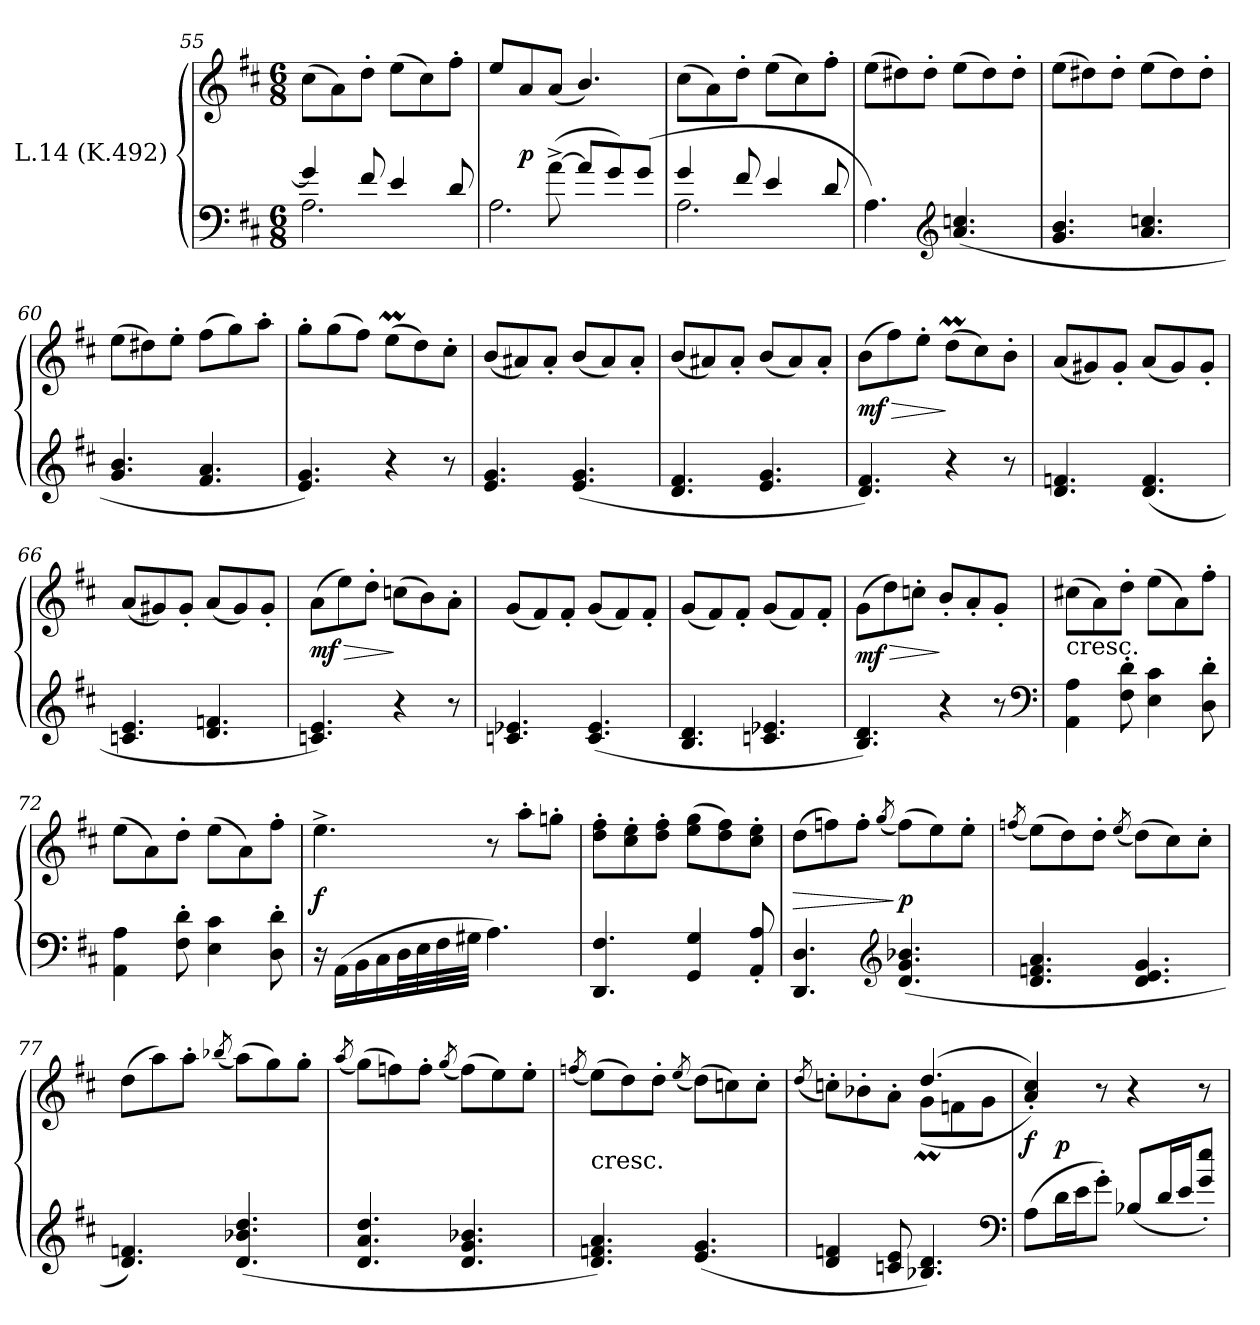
**kern	**kern	**dynam
*part1	*part1	*part1
*staff2	*staff1	*staff1/2
*I"L.14 (K.492)	*	*
*clefF4	*clefG2	*
*k[f#c#]	*k[f#c#]	*
*D:	*D:	*
*M6/8	*M6/8	*
=55	=55	=55
*^	*	*
4g]	2.A	(8cc#L	.
.	.	8a)	.
8f#	.	8dd'J	.
4e	.	(8eeL	.
.	.	8cc#)	.
8d	.	8ff#'J	.
=56	=56	=56	=56
4ryy	2.A	8eeL	.
.	.	8a	p
(<[8a^<\	.	(>8a/J	.
8a\L]	.	4.b/)	.
8g/)	.	.	.
(8g/J	.	.	.
=57	=57	=57	=57
4g	2.A	(8cc#L	.
.	.	8a)	.
8f#	.	8dd'J	.
4e	.	(8eeL	.
.	.	8cc#)	.
8d	.	8ff#'J	.
*v	*v	*	*
=58	=58	=58
4.A)	(8eeL	.
.	8dd#X)	.
.	8dd#'J	.
*clefG2	*	*
(4.a/ 4.ccn/	(8eeL	.
.	8dd#)	.
.	8dd#'J	.
!!LO:LB:g=z
=59	=59	=59
4.g 4.b	(8eeL	.
.	8dd#X)	.
.	8dd#'J	.
4.a/ 4.ccn/	(8eeL	.
.	8dd#)	.
.	8dd#'J	.
=60	=60	=60
4.g 4.b	(8eeL	.
.	8dd#X)	.
.	8ee'J	.
4.f# 4.a	(8ff#L	.
.	8gg)	.
.	8aa'J	.
=61	=61	=61
4.e 4.g)	8gg'L	.
.	(8gg	.
.	8ff#J)	.
4r	(8eeML	.
.	8dd)	.
8r	8cc#'J	.
=62	=62	=62
4.e 4.g	(8bL	.
.	8a#X)	.
.	8a#'J	.
(4.e 4.g	(8bL	.
.	8a#)	.
.	8a#'J	.
=63	=63	=63
4.d 4.f#	(8bL	.
.	8a#X)	.
.	8a#'J	.
4.e 4.g	(8bL	.
.	8a#)	.
.	8a#'J	.
=64	=64	=64
4.d 4.f#)	(8bL	> mf
.	8ff#)	.
.	8ee'J	.
4r	(8ddML	]
.	8cc#)	.
8r	8b'J	.
!!LO:LB:g=z
=65	=65	=65
4.d 4.fn	(8aL	.
.	8g#X)	.
.	8g#'J	.
(4.d 4.f	(8aL	.
.	8g#)	.
.	8g#'J	.
=66	=66	=66
4.cn 4.e	(8aL	.
.	8g#X)	.
.	8g#'J	.
4.d 4.fn	(8aL	.
.	8g#)	.
.	8g#'J	.
=67	=67	=67
4.cn 4.e)	(8aL	> mf
.	8ee)	.
.	8dd'J	.
4r	(8ccnL	]
.	8b)	.
8r	8a'J	.
=68	=68	=68
4.cn 4.e-X	(8gL	.
.	8f#)	.
.	8f#'J	.
(4.c 4.e-	(8gL	.
.	8f#)	.
.	8f#'J	.
=69	=69	=69
4.B 4.d	(8gL	.
.	8f#)	.
.	8f#'J	.
4.cn 4.e-X	(8gL	.
.	8f#)	.
.	8f#'J	.
=70	=70	=70
4.B 4.d)	(8gL	> mf
.	8dd)	.
.	8ccn'J	.
4r	8b'L	]
.	8a'	.
8r	8g'J	.
*clefF4	*	*
!!LO:LB:g=z
=71	=71	=71
!	!LO:TX:c:t=cresc.	!
4AA 4A	(8cc#XL	.
.	8a)	.
8F#' 8d'	8dd'J	.
4E 4c#	(8eeL	.
.	8a)	.
8D' 8d'	8ff#'J	.
=72	=72	=72
4AA 4A	(8eeL	.
.	8a)	.
8F#' 8d'	8dd'J	.
4E 4c#	(8eeL	.
.	8a)	.
8D' 8d'	8ff#'J	.
=73	=73	=73
16r	4.ee^	f
(16AALL	.	.
16BB	.	.
16C#	.	.
32DL	.	.
32E	.	.
32F#	.	.
32G#XJJJ	.	.
4.A)	8r	.
.	8aa'L	.
.	8ggn'J	.
=74	=74	=74
4.DD 4.F#	8dd' 8ff#'L	.
.	8cc#' 8ee'	.
.	8dd' 8ff#'J	.
4GG 4G	(8ee 8ggL	.
.	8dd 8ff#)	.
8AA'/ 8A'/	8cc#' 8ee'J	.
=75	=75	=75
4.DD 4.D	(8ddL	>
.	8ffn)	.
.	8ff'J	.
*clefG2	*	*
.	(8qgg	.
(>4.d 4.g 4.b-X	(8ffL)	] p
.	8ee)	.
.	8ee'J	.
!!LO:LB:g=z
=76	=76	=76
.	(8qffn	.
4.d 4.fn 4.a	(8eeL)	.
.	8dd)	.
.	8dd'J	.
.	(8qee	.
4.d 4.e 4.g	(8ddL)	.
.	8cc#)	.
.	8cc#'J	.
=77	=77	=77
4.d 4.fn)	(8ddL	.
.	8aa)	.
.	8aa'J	.
.	(8qbb-X	.
(>4.d 4.b-X 4.dd	(8aaL)	.
.	8gg)	.
.	8gg'J	.
=78	=78	=78
.	(8qaa	.
4.d 4.a 4.dd	(8ggL)	.
.	8ffn)	.
.	8ff'J	.
.	(8qgg	.
4.d 4.g 4.b-X	(8ffL)	.
.	8ee)	.
.	8ee'J	.
=79	=79	=79
.	(8qffn	.
!	!LO:TX:c:t=cresc.	!
4.d 4.fn 4.a)	(8eeL)	.
.	8dd)	.
.	8dd'J	.
.	(8qee	.
(4.e 4.g	(8ddL)	.
.	8ccn)	.
.	8cc'J	.
!!LO:LB:g=z
=80	=80	=80
*	*^	*
.	.	(8qdd	.
4d 4fn	4.ryy	8ccn'L)	.
.	.	8b-X'	.
8cn 8e	.	8a'J	.
4.B-X 4.d)	(4.dd	(8gML	.
.	.	8fn	.
.	.	8gJ	.
*clefF4	*	*	*
=81	=81	=81	=81
(8AL	4a'/ 4cc#'/))	8ryy	f
16dL	.	2ryy	p
16eJ	.	.	.
8g'J)	8r	.	.
(<8B-X/L	4r	.	.
16d/L	.	.	.
16e/J	.	.	.
8g'\ 8ee'\J)	8r	8ryy	.
*	*v	*v	*
=	=	=
*-	*-	*-
